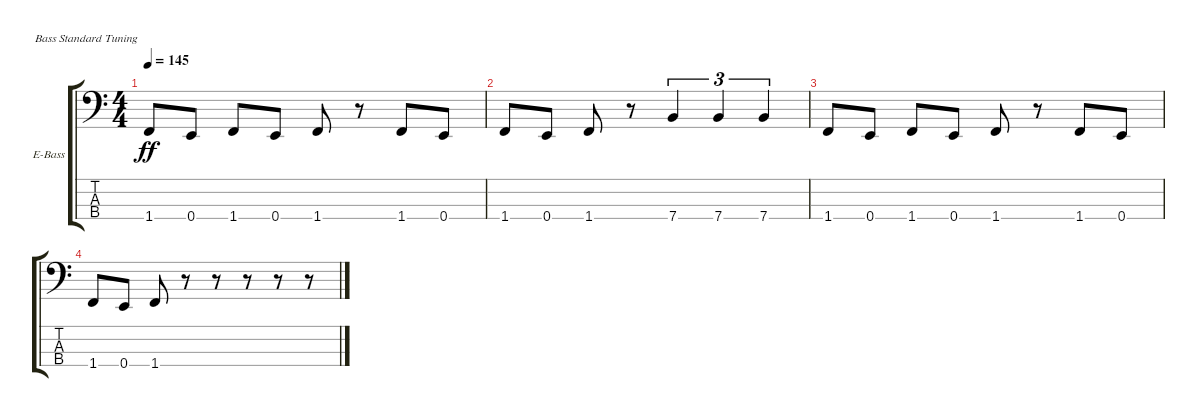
\defaultSystemsLayout 4
\bracketExtendMode groupsimilarinstruments
\firstSystemTrackNameOrientation horizontal
\otherSystemsTrackNameOrientation horizontal
\track ("Electric Bass" "E-Bass") {instrument electricbassfinger}
\staff {score tabs}
\tuning (G2 D2 A1 E1)
\ts (4 4)
\tempo 145
\clef f4
\scale
0.333333
\ks c
1.4.8{dy ff} 0.4.8 1.4.8 0.4.8 1.4.8 r.8 1.4.8 0.4.8 |
\scale
0.333333 1.4.8 0.4.8 1.4.8 r.8 7.4.4{tu (3 2)} 7.4.4{tu (3 2)} 7.4.4{tu (3 2)} |
\scale
0.333333 1.4.8 0.4.8 1.4.8 0.4.8 1.4.8 r.8 1.4.8 0.4.8 |
\scale
0.333333 1.4.8 0.4.8 1.4.8 r.8 r.8 r.8 r.8 r.8
